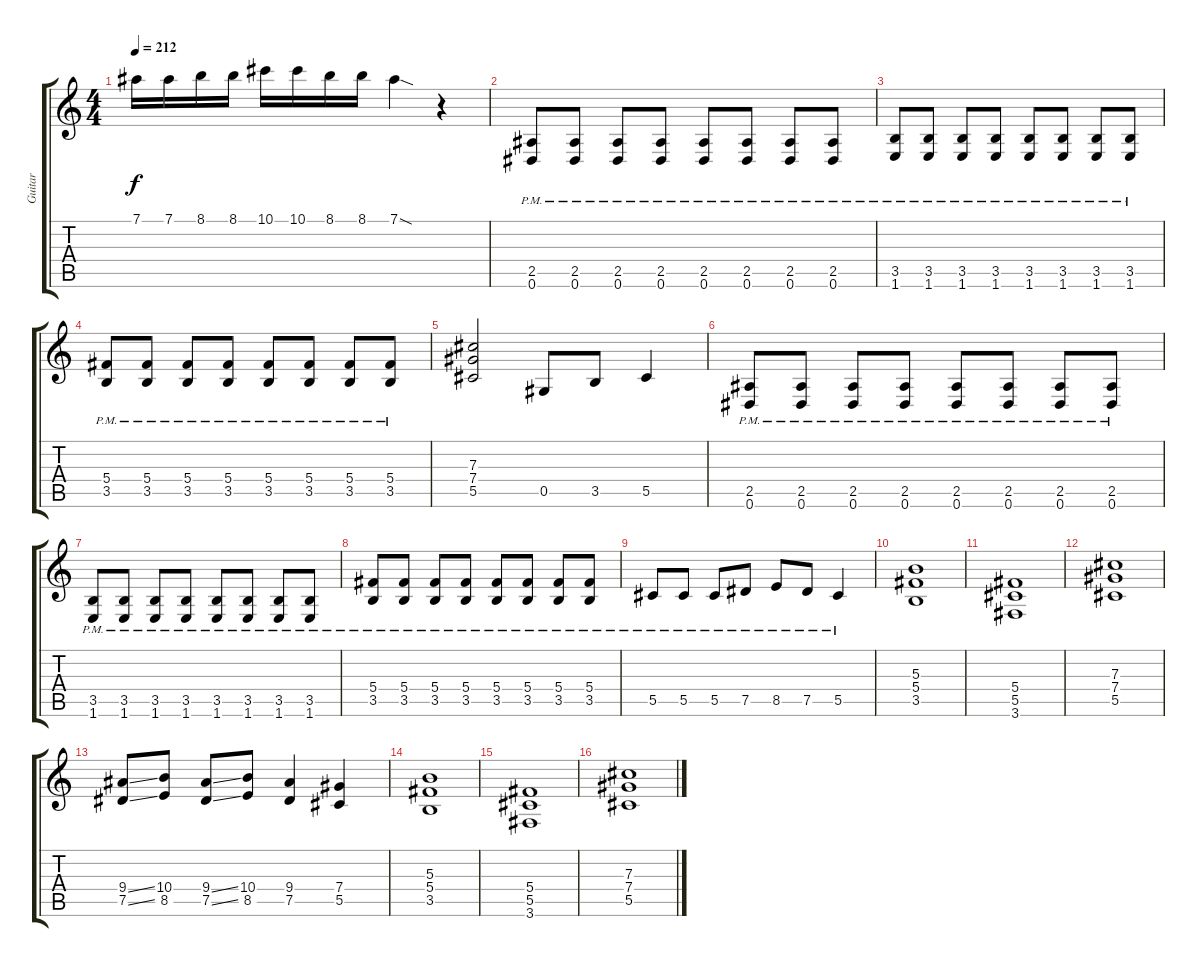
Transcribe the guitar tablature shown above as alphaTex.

\track ("Guitar" "Guitar") {instrument distortionguitar}
\staff {score tabs}
\tuning (Eb4 Bb3 Gb3 Db3 Ab2 Eb2) {hide}
\ts (4 4)
\tempo 212
\clef g2
\ks c
7.1.16{dy f} 7.1.16 8.1.16 8.1.16 10.1.16 10.1.16 8.1.16 8.1.16 7.1{sod}.4 r.4 |
(2.5 0.6{pm}).8 (2.5 0.6{pm}).8 (2.5 0.6{pm}).8 (2.5 0.6{pm}).8 (2.5 0.6{pm}).8 (2.5 0.6{pm}).8 (2.5 0.6{pm}).8 (2.5 0.6{pm}).8 |
(3.5 1.6{pm}).8 (3.5 1.6{pm}).8 (3.5 1.6{pm}).8 (3.5 1.6{pm}).8 (3.5 1.6{pm}).8 (3.5 1.6{pm}).8 (3.5 1.6{pm}).8 (3.5 1.6{pm}).8 |
(5.4 3.5{pm}).8 (5.4 3.5{pm}).8 (5.4 3.5{pm}).8 (5.4 3.5{pm}).8 (5.4 3.5{pm}).8 (5.4 3.5{pm}).8 (5.4 3.5{pm}).8 (5.4 3.5{pm}).8 |
(7.3 7.4 5.5).2 0.5.8 3.5.8 5.5.4 |
(2.5 0.6{pm}).8 (2.5 0.6{pm}).8 (2.5 0.6{pm}).8 (2.5 0.6{pm}).8 (2.5 0.6{pm}).8 (2.5 0.6{pm}).8 (2.5 0.6{pm}).8 (2.5 0.6{pm}).8 |
(3.5 1.6{pm}).8 (3.5 1.6{pm}).8 (3.5 1.6{pm}).8 (3.5 1.6{pm}).8 (3.5 1.6{pm}).8 (3.5 1.6{pm}).8 (3.5 1.6{pm}).8 (3.5 1.6{pm}).8 |
(5.4 3.5{pm}).8 (5.4 3.5{pm}).8 (5.4 3.5{pm}).8 (5.4 3.5{pm}).8 (5.4 3.5{pm}).8 (5.4 3.5{pm}).8 (5.4 3.5{pm}).8 (5.4 3.5{pm}).8 |
5.5{pm}.8 5.5{pm}.8 5.5{pm}.8 7.5{pm}.8 8.5{pm}.8 7.5{pm}.8 5.5{pm}.4 |
(5.3 5.4 3.5).1 |
(5.4 5.5 3.6).1 |
(7.3 7.4 5.5).1 |
(9.4{ss} 7.5{ss}).8 (10.4 8.5).8 (9.4{ss} 7.5{ss}).8 (10.4 8.5).8 (9.4 7.5).4 (7.4 5.5).4 |
(5.3 5.4 3.5).1 |
(5.4 5.5 3.6).1 |
(7.3 7.4 5.5).1
